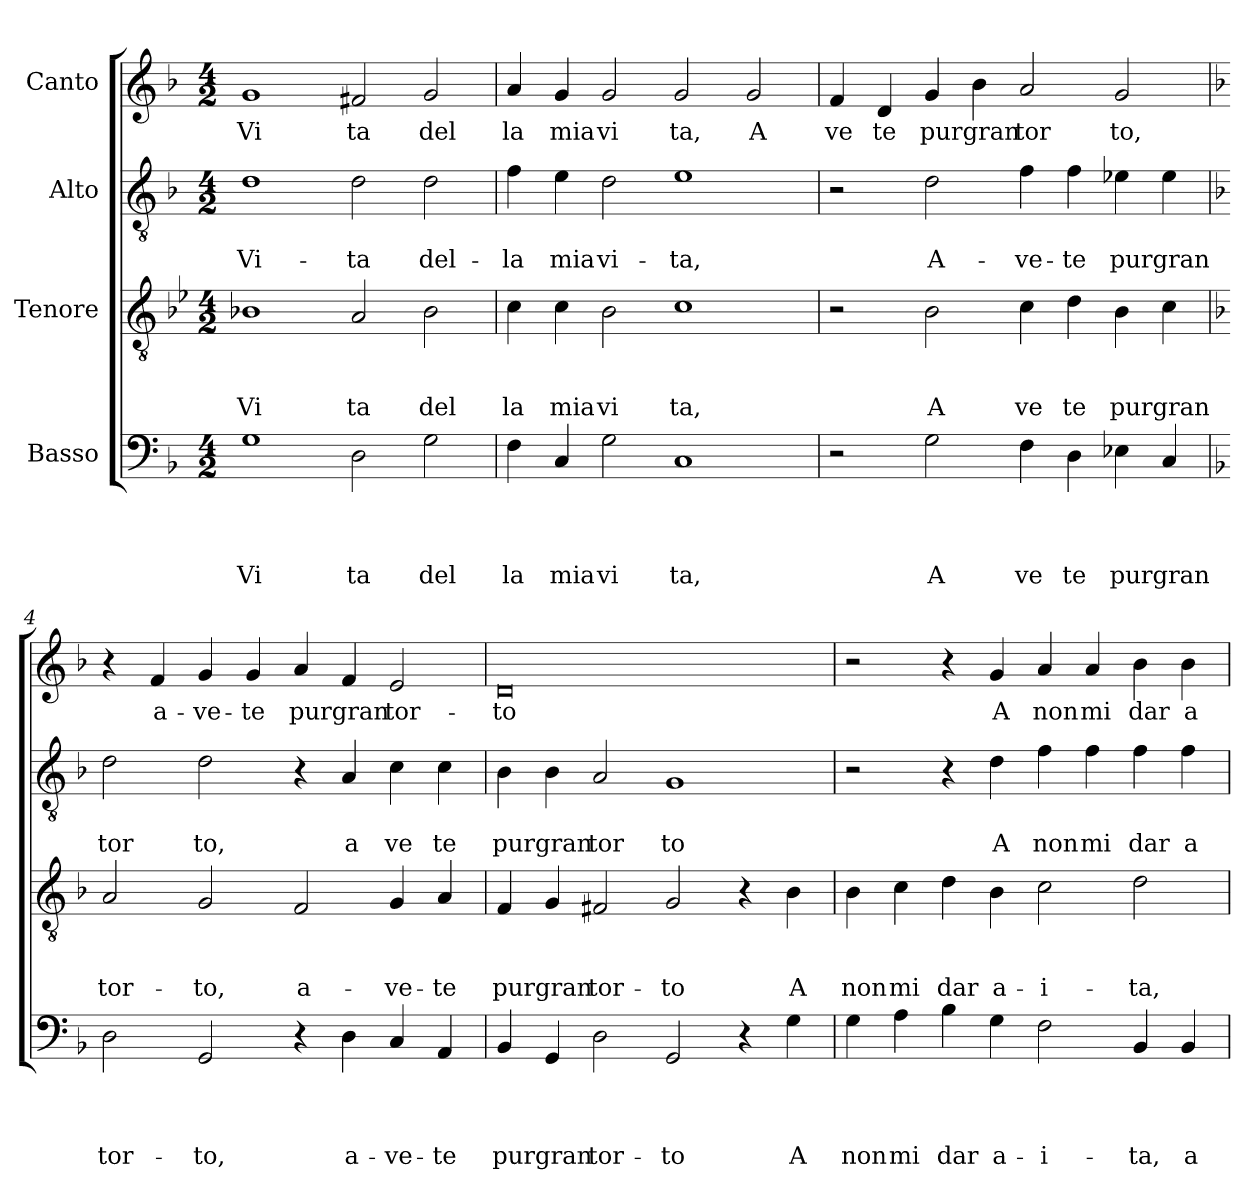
**kern	**text	**text	**text	**text	**kern	**text	**text	**text	**kern	**text	**text	**kern	**text
*part4	*part4	*part4	*part4	*part4	*part3	*part3	*part3	*part3	*part2	*part2	*part2	*part1	*part1
*staff4	*staff4	*staff4	*staff4	*staff4	*staff3	*staff3	*staff3	*staff3	*staff2	*staff2	*staff2	*staff1	*staff1
*I"Basso	*	*	*	*	*I"Tenore	*	*	*	*I"Alto	*	*	*I"Canto	*
*clefF4	*	*	*	*	*clefGv2	*	*	*	*clefGv2	*	*	*clefG2	*
*ITrd-3c-5	*	*	*	*	*	*	*	*	*ITrd-3c-5	*	*	*ITrd-3c-5	*
*k[b-e-]	*	*	*	*	*k[b-e-]	*	*	*	*k[b-e-]	*	*	*k[b-e-]	*
*B-:	*	*	*	*	*B-:	*	*	*	*B-:	*	*	*B-:	*
*M4/2	*	*	*	*	*M4/2	*	*	*	*M4/2	*	*	*M4/2	*
=1	=1	=1	=1	=1	=1	=1	=1	=1	=1	=1	=1	=1	=1
!	!	!	!	!LO:LY:b	!	!	!	!LO:LY:b	!	!	!LO:LY:b	!	!LO:LY:b
1c	.	.	.	Vi	1B-X	.	.	Vi	1g	.	Vi-	1cc	Vi
!	!	!	!	!LO:LY:b	!	!	!	!LO:LY:b	!	!	!LO:LY:b	!	!LO:LY:b
2G\	.	.	.	ta	2A/	.	.	ta	2g\	.	-ta	2bn/	ta
!	!	!	!	!LO:LY:b	!	!	!	!LO:LY:b	!	!	!LO:LY:b	!	!LO:LY:b
2c\	.	.	.	del	2B-\	.	.	del	2g\	.	del-	2cc/	del
=2	=2	=2	=2	=2	=2	=2	=2	=2	=2	=2	=2	=2	=2
!	!	!	!	!LO:LY:b	!	!	!	!LO:LY:b	!	!	!LO:LY:b	!	!LO:LY:b
4B-\	.	.	.	la	4c\	.	.	la	4b-\	.	-la	4dd/	la
!	!	!	!	!LO:LY:b	!	!	!	!LO:LY:b	!	!	!LO:LY:b	!	!LO:LY:b
4F/	.	.	.	mia	4c\	.	.	mia	4a\	.	mia	4cc/	mia
!	!	!	!	!LO:LY:b	!	!	!	!LO:LY:b	!	!	!LO:LY:b	!	!LO:LY:b
2c\	.	.	.	vi	2B-\	.	.	vi	2g\	.	vi-	2cc/	vi
!	!	!	!	!LO:LY:b	!	!	!	!LO:LY:b	!	!	!LO:LY:b	!	!LO:LY:b
1F	.	.	.	ta,	1c	.	.	ta,	1a	.	-ta,	2cc/	ta,
!	!	!	!	!	!	!	!	!	!	!	!	!	!LO:LY:b
.	.	.	.	.	.	.	.	.	.	.	.	2cc/	A
=3	=3	=3	=3	=3	=3	=3	=3	=3	=3	=3	=3	=3	=3
!	!	!	!	!	!	!	!	!	!	!	!	!	!LO:LY:b
2r	.	.	.	.	2r	.	.	.	2r	.	.	4b-/	ve
!	!	!	!	!	!	!	!	!	!	!	!	!	!LO:LY:b
.	.	.	.	.	.	.	.	.	.	.	.	4g/	te
!	!	!	!	!LO:LY:b	!	!	!	!LO:LY:b	!	!	!LO:LY:b	!	!LO:LY:b
2c\	.	.	.	A	2B-\	.	.	A	2g\	.	A-	4cc/	purgran
.	.	.	.	.	.	.	.	.	.	.	.	4ee-\	.
!	!	!	!	!LO:LY:b	!	!	!	!LO:LY:b	!	!	!LO:LY:b	!	!LO:LY:b
4B-\	.	.	.	ve	4c\	.	.	ve	4b-\	.	-ve-	2dd/	tor
!	!	!	!	!LO:LY:b	!	!	!	!LO:LY:b	!	!	!LO:LY:b	!	!
4G\	.	.	.	te	4d\	.	.	te	4b-\	.	-te	.	.
!	!	!	!	!LO:LY:b	!	!	!	!LO:LY:b	!	!	!LO:LY:b	!	!LO:LY:b
4A-X\	.	.	.	purgran	4B-\	.	.	purgran	4a-X\	.	purgran	2cc/	to,
4F/	.	.	.	.	4c\	.	.	.	4a-\	.	.	.	.
!!LO:LB:g=z
=4	=4	=4	=4	=4	=4	=4	=4	=4	=4	=4	=4	=4	=4
*	*	*	*	*	*k[b-]	*	*	*	*	*	*	*	*
*	*	*	*	*	*F:	*	*	*	*	*	*	*	*
!	!	!	!	!LO:LY:b	!	!	!	!LO:LY:b	!	!	!LO:LY:b	!	!
2G\	.	.	.	tor-	2A/	.	.	tor-	2g\	.	tor	4r	.
!	!	!	!	!	!	!	!	!	!	!	!	!	!LO:LY:b
.	.	.	.	.	.	.	.	.	.	.	.	4b-/	a-
!	!	!	!	!LO:LY:b	!	!	!	!LO:LY:b	!	!	!LO:LY:b	!	!LO:LY:b
2C/	.	.	.	-to,	2G/	.	.	-to,	2g\	.	to,	4cc/	-ve-
!	!	!	!	!	!	!	!	!	!	!	!	!	!LO:LY:b
.	.	.	.	.	.	.	.	.	.	.	.	4cc/	-te
!	!	!	!	!	!	!	!	!LO:LY:b	!	!	!	!	!LO:LY:b
4r	.	.	.	.	2F/	.	.	a-	4r	.	.	4dd/	purgran
!	!	!	!	!LO:LY:b	!	!	!	!	!	!	!LO:LY:b	!	!
4G\	.	.	.	a-	.	.	.	.	4d/	.	a	4b-/	.
!	!	!	!	!LO:LY:b	!	!	!	!LO:LY:b	!	!	!LO:LY:b	!	!LO:LY:b
4F/	.	.	.	-ve-	4G/	.	.	-ve-	4f\	.	ve	2a/	tor-
!	!	!	!	!LO:LY:b	!	!	!	!LO:LY:b	!	!	!LO:LY:b	!	!
4D/	.	.	.	-te	4A/	.	.	-te	4f\	.	te	.	.
=5	=5	=5	=5	=5	=5	=5	=5	=5	=5	=5	=5	=5	=5
!	!	!	!	!LO:LY:b	!	!	!	!LO:LY:b	!	!	!LO:LY:b	!	!LO:LY:b
4E-/	.	.	.	purgran	4F/	.	.	purgran	4e-\	.	purgran	0g<	-to
4C/	.	.	.	.	4G/	.	.	.	4e-\	.	.	.	.
!	!	!	!	!LO:LY:b	!	!	!	!LO:LY:b	!	!	!LO:LY:b	!	!
2G\	.	.	.	tor-	2F#X/	.	.	tor-	2d/	.	tor	.	.
!	!	!	!	!LO:LY:b	!	!	!	!LO:LY:b	!	!	!LO:LY:b	!	!
2C/	.	.	.	-to	2G/	.	.	-to	1c	.	to	.	.
4r	.	.	.	.	4r	.	.	.	.	.	.	.	.
!	!	!	!	!LO:LY:b	!	!	!	!LO:LY:b	!	!	!	!	!
4c\	.	.	.	A	4B-\	.	.	A	.	.	.	.	.
=6	=6	=6	=6	=6	=6	=6	=6	=6	=6	=6	=6	=6	=6
!	!	!	!	!LO:LY:b	!	!	!	!LO:LY:b	!	!	!	!	!
4c\	.	.	.	non	4B-\	.	.	non	2r	.	.	2r	.
!	!	!	!	!LO:LY:b	!	!	!	!LO:LY:b	!	!	!	!	!
4d\	.	.	.	mi	4c\	.	.	mi	.	.	.	.	.
!	!	!	!	!LO:LY:b	!	!	!	!LO:LY:b	!	!	!	!	!
4e-\	.	.	.	dar	4d\	.	.	dar	4r	.	.	4r	.
!	!	!	!	!LO:LY:b	!	!	!	!LO:LY:b	!	!	!LO:LY:b	!	!LO:LY:b
4c\	.	.	.	a-	4B-\	.	.	a-	4g\	.	A	4cc/	A
!	!	!	!	!LO:LY:b	!	!	!	!LO:LY:b	!	!	!LO:LY:b	!	!LO:LY:b
2B-\	.	.	.	-i-	2c\	.	.	-i-	4b-\	.	non	4dd/	non
!	!	!	!	!	!	!	!	!	!	!	!LO:LY:b	!	!LO:LY:b
.	.	.	.	.	.	.	.	.	4b-\	.	mi	4dd/	mi
!	!	!	!	!LO:LY:b	!	!	!	!LO:LY:b	!	!	!LO:LY:b	!	!LO:LY:b
4E-/	.	.	.	-ta,	2d\	.	.	-ta,	4b-\	.	dar	4ee-\	dar
!	!	!	!	!LO:LY:b	!	!	!	!	!	!	!LO:LY:b	!	!LO:LY:b
4E-/	.	.	.	a	.	.	.	.	4b-\	.	a	4ee-\	a-
=	=	=	=	=	=	=	=	=	=	=	=	=	=
*-	*-	*-	*-	*-	*-	*-	*-	*-	*-	*-	*-	*-	*-
